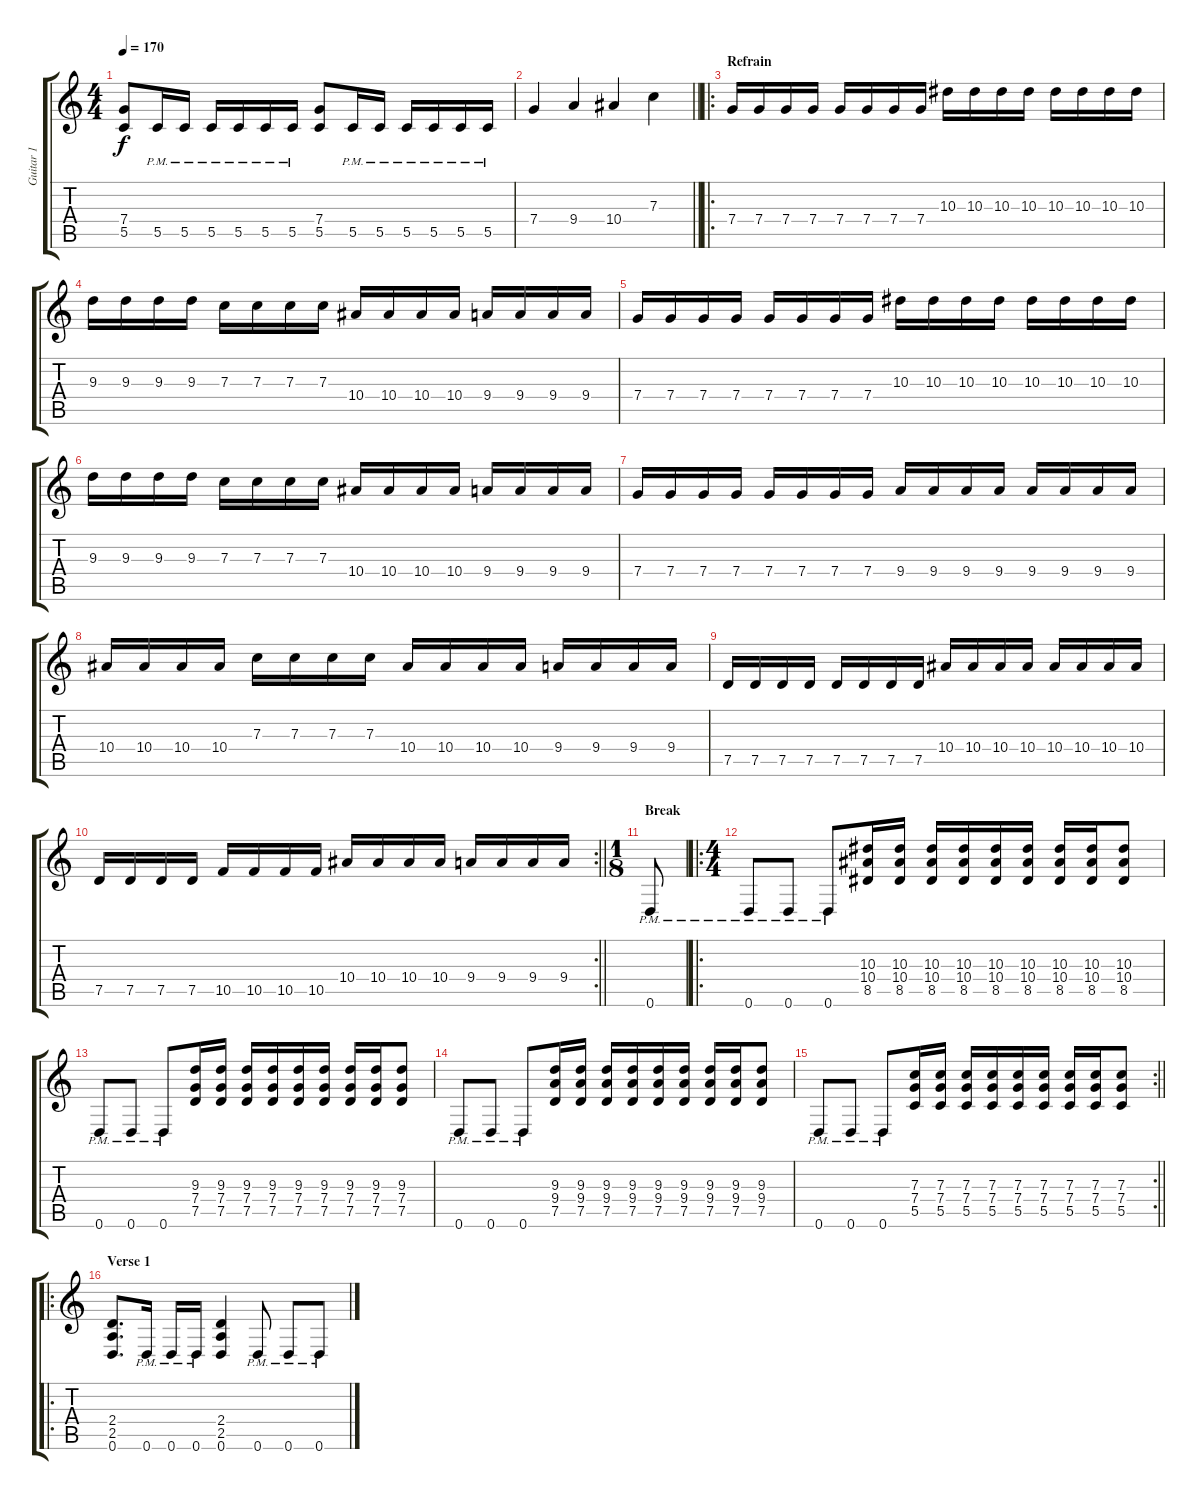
\track ("Guitar 1" "Guitar 1") {instrument distortionguitar}
\staff {score tabs}
\tuning (D4 A3 F3 C3 G2 D2) {hide}
\ts (4 4)
\tempo 170
\clef g2
\ks c
(7.4 5.5).8{dy f} 5.5{pm}.16 5.5{pm}.16 5.5{pm}.16 5.5{pm}.16 5.5{pm}.16 5.5{pm}.16 (7.4 5.5).8 5.5{pm}.16 5.5{pm}.16 5.5{pm}.16 5.5{pm}.16 5.5{pm}.16 5.5{pm}.16 |
\barLineRight lightlight
7.4.4 9.4.4 10.4.4 7.3.4 |
\ro
\section ("" "Refrain")
7.4.16 7.4.16 7.4.16 7.4.16 7.4.16 7.4.16 7.4.16 7.4.16 10.3.16 10.3.16 10.3.16 10.3.16 10.3.16 10.3.16 10.3.16 10.3.16 |
9.3.16 9.3.16 9.3.16 9.3.16 7.3.16 7.3.16 7.3.16 7.3.16 10.4.16 10.4.16 10.4.16 10.4.16 9.4.16 9.4.16 9.4.16 9.4.16 |
7.4.16 7.4.16 7.4.16 7.4.16 7.4.16 7.4.16 7.4.16 7.4.16 10.3.16 10.3.16 10.3.16 10.3.16 10.3.16 10.3.16 10.3.16 10.3.16 |
9.3.16 9.3.16 9.3.16 9.3.16 7.3.16 7.3.16 7.3.16 7.3.16 10.4.16 10.4.16 10.4.16 10.4.16 9.4.16 9.4.16 9.4.16 9.4.16 |
7.4.16 7.4.16 7.4.16 7.4.16 7.4.16 7.4.16 7.4.16 7.4.16 9.4.16 9.4.16 9.4.16 9.4.16 9.4.16 9.4.16 9.4.16 9.4.16 |
10.4.16 10.4.16 10.4.16 10.4.16 7.3.16 7.3.16 7.3.16 7.3.16 10.4.16 10.4.16 10.4.16 10.4.16 9.4.16 9.4.16 9.4.16 9.4.16 |
7.5.16 7.5.16 7.5.16 7.5.16 7.5.16 7.5.16 7.5.16 7.5.16 10.4.16 10.4.16 10.4.16 10.4.16 10.4.16 10.4.16 10.4.16 10.4.16 |
\rc 2
\barLineRight lightlight
7.5.16 7.5.16 7.5.16 7.5.16 10.5.16 10.5.16 10.5.16 10.5.16 10.4.16 10.4.16 10.4.16 10.4.16 9.4.16 9.4.16 9.4.16 9.4.16 |
\ts (1 8)
\section ("" "Break")
0.6{pm}.8 |
\ro
\ts (4 4)
0.6{pm}.8 0.6{pm}.8 0.6{pm}.8 (10.3 10.4 8.5).16 (10.3 10.4 8.5).16 (10.3 10.4 8.5).16 (10.3 10.4 8.5).16 (10.3 10.4 8.5).16 (10.3 10.4 8.5).16 (10.3 10.4 8.5).16 (10.3 10.4 8.5).16 (10.3 10.4 8.5).8 |
0.6{pm}.8 0.6{pm}.8 0.6{pm}.8 (9.3 7.4 7.5).16 (9.3 7.4 7.5).16 (9.3 7.4 7.5).16 (9.3 7.4 7.5).16 (9.3 7.4 7.5).16 (9.3 7.4 7.5).16 (9.3 7.4 7.5).16 (9.3 7.4 7.5).16 (9.3 7.4 7.5).8 |
0.6{pm}.8 0.6{pm}.8 0.6{pm}.8 (9.3 9.4 7.5).16 (9.3 9.4 7.5).16 (9.3 9.4 7.5).16 (9.3 9.4 7.5).16 (9.3 9.4 7.5).16 (9.3 9.4 7.5).16 (9.3 9.4 7.5).16 (9.3 9.4 7.5).16 (9.3 9.4 7.5).8 |
\rc 2
\barLineRight lightlight
0.6{pm}.8 0.6{pm}.8 0.6{pm}.8 (7.3 7.4 5.5).16 (7.3 7.4 5.5).16 (7.3 7.4 5.5).16 (7.3 7.4 5.5).16 (7.3 7.4 5.5).16 (7.3 7.4 5.5).16 (7.3 7.4 5.5).16 (7.3 7.4 5.5).16 (7.3 7.4 5.5).8 |
\ro
\section ("" "Verse 1")
(2.4 2.5 0.6).8{d} 0.6{pm}.16 0.6{pm}.16 0.6{pm}.16 (2.4 2.5 0.6).4 0.6{pm}.8 0.6{pm}.8 0.6{pm}.8
